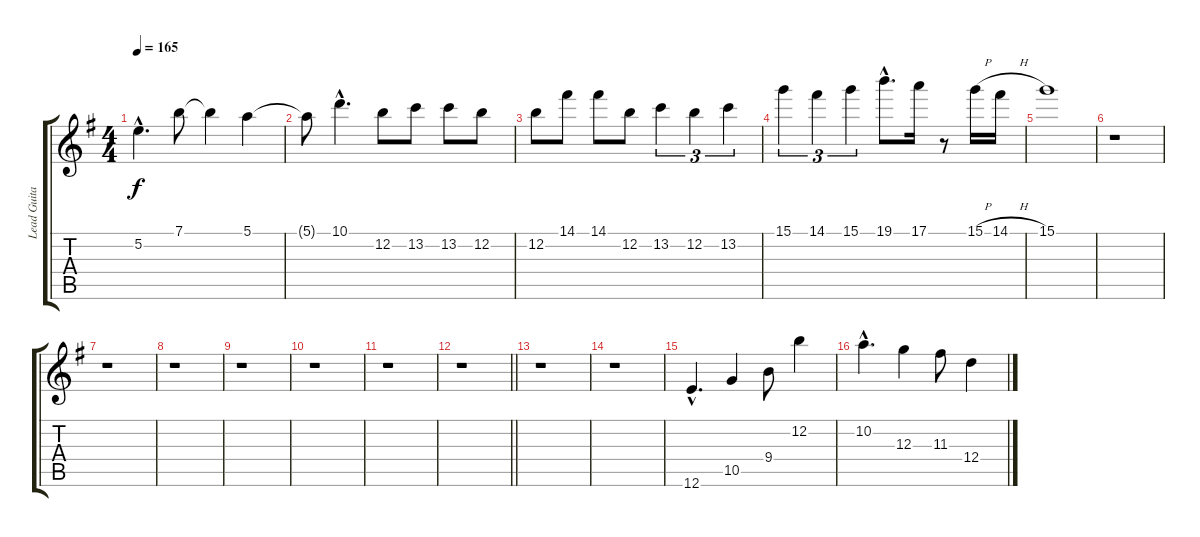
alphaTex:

\track ("Lead Guitar" "Lead Guita") {instrument overdrivenguitar}
\staff {score tabs}
\tuning (E4 B3 G3 D3 A2 E2) {hide}
\ts (4 4)
\tempo 165
\clef g2
\ks g
5.2{hac}.4{d dy f} 7.1.8 7.1{t}.4 5.1.4 |
5.1{t}.8 10.1{hac}.4{d} 12.2.8 13.2.8 13.2.8 12.2.8 |
12.2.8 14.1.8 14.1.8 12.2.8 13.2.4{tu (3 2)} 12.2.4{tu (3 2)} 13.2.4{tu (3 2)} |
15.1.4{tu (3 2)} 14.1.4{tu (3 2)} 15.1.4{tu (3 2)} 19.1{hac}.8{d} 17.1.16 r.8 15.1{h}.16 14.1{h}.16 |
15.1.1 |
r.1 |
r.1 |
r.1 |
r.1 |
r.1 |
r.1 |
\barLineRight lightlight
r.1 |
r.1 |
r.1 |
12.6{hac}.4{d} 10.5.4 9.4.8 12.2.4 |
10.2{hac}.4{d} 12.3.4 11.3.8 12.4.4
